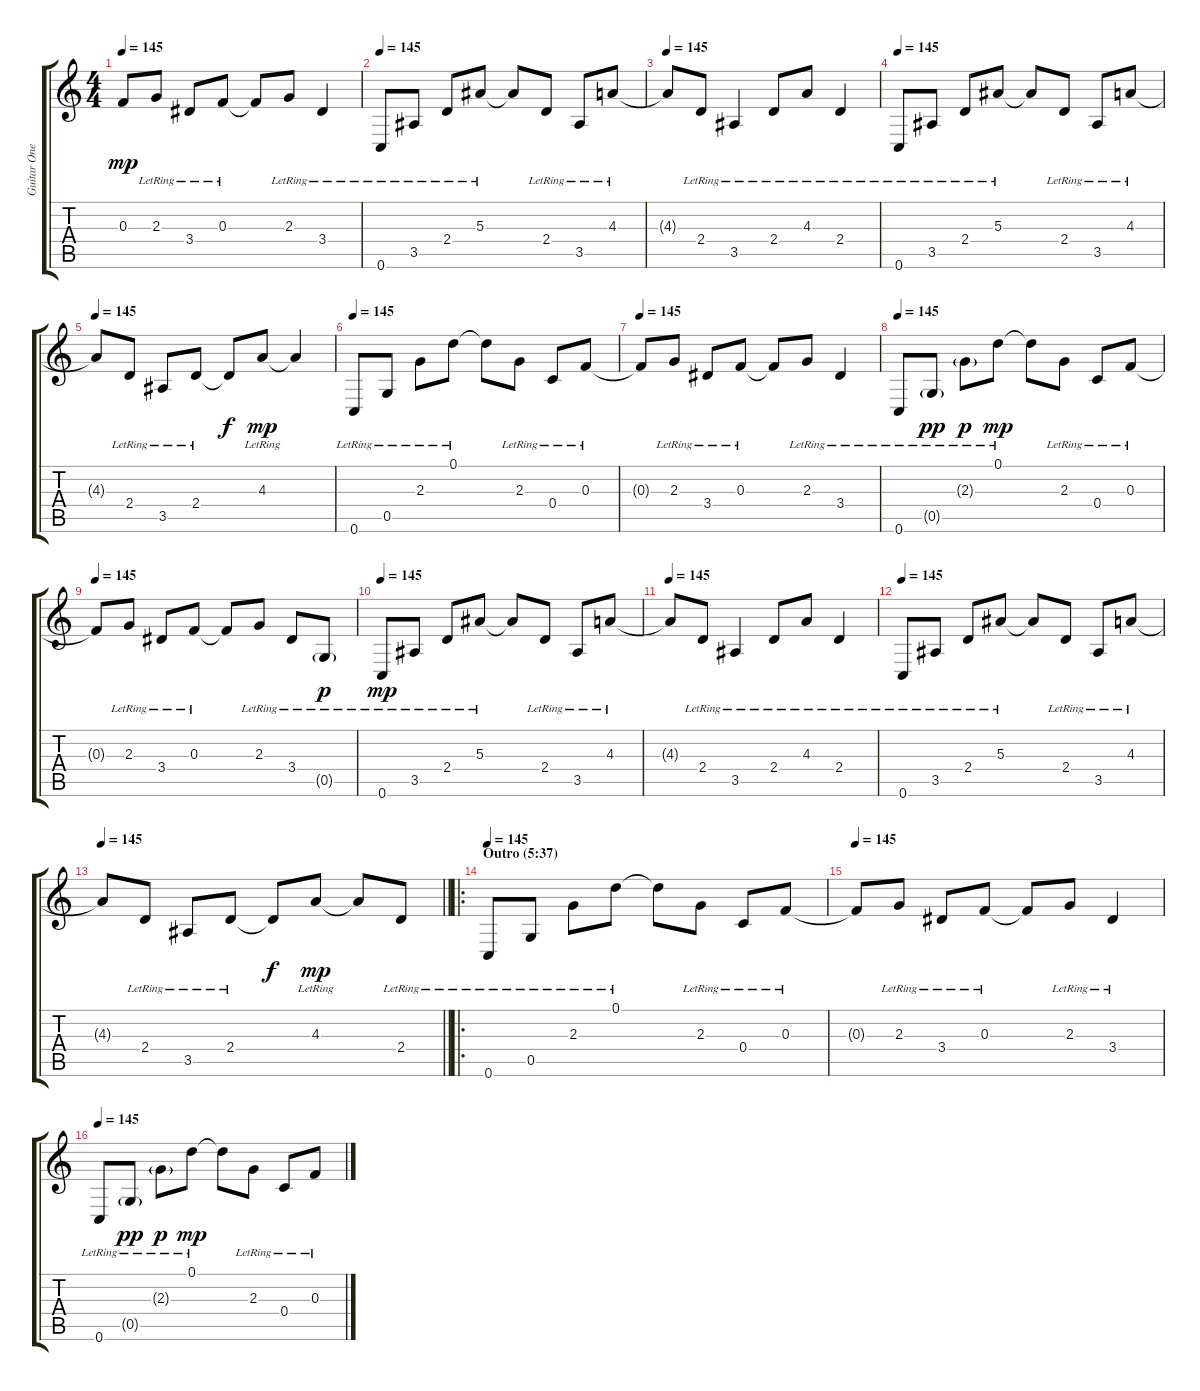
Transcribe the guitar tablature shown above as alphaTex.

\track ("Guitar One" "Guitar One") {instrument distortionguitar}
\staff {score tabs}
\tuning (D4 A3 F3 C3 G2 C2) {hide}
\ts (4 4)
\tempo 145
\clef g2
\ks c
0.3{t}.8{dy mp balance 8 instrument electricguitarjazz} 2.3{lr}.8 3.4{lr}.8 0.3{lr}.8 0.3{t}.8 2.3{lr}.8 3.4{lr}.4 |
\tempo 145
0.6{lr}.8{balance 8 instrument electricguitarjazz} 3.5{lr}.8 2.4{lr}.8 5.3{lr}.8 5.3{t}.8 2.4{lr}.8 3.5{lr}.8 4.3{lr}.8 |
\tempo 145
4.3{t}.8{balance 8 instrument electricguitarjazz} 2.4{lr}.8 3.5{lr}.4 2.4{lr}.8 4.3{lr}.8 2.4{lr}.4 |
\tempo 145
0.6{lr}.8{balance 8 instrument electricguitarjazz} 3.5{lr}.8 2.4{lr}.8 5.3{lr}.8 5.3{t}.8 2.4{lr}.8 3.5{lr}.8 4.3{lr}.8 |
\tempo 145
4.3{t}.8{balance 8 instrument electricguitarjazz} 2.4{lr}.8 3.5{lr}.8 2.4{lr}.8 2.4{t}.8{dy f} 4.3{lr}.8{dy mp} 4.3{t}.4 |
\tempo 145
0.6{lr}.8{balance 8 instrument electricguitarjazz} 0.5{lr}.8 2.3{lr}.8 0.1{lr}.8 0.1{t}.8 2.3{lr}.8 0.4{lr}.8 0.3{lr}.8 |
\tempo 145
0.3{t}.8{balance 8 instrument electricguitarjazz} 2.3{lr}.8 3.4{lr}.8 0.3{lr}.8 0.3{t}.8 2.3{lr}.8 3.4{lr}.4 |
\tempo 145
0.6{lr}.8{balance 8 instrument electricguitarjazz} 0.5{g lr}.8{dy pp} 2.3{g lr}.8{dy p} 0.1{lr}.8{dy mp} 0.1{t}.8 2.3{lr}.8 0.4{lr}.8 0.3{lr}.8 |
\tempo 145
0.3{t}.8{balance 8 instrument electricguitarjazz} 2.3{lr}.8 3.4{lr}.8 0.3{lr}.8 0.3{t}.8 2.3{lr}.8 3.4{lr}.8 0.5{g lr}.8{dy p} |
\tempo 145
0.6{lr}.8{dy mp balance 8 instrument electricguitarjazz} 3.5{lr}.8 2.4{lr}.8 5.3{lr}.8 5.3{t}.8 2.4{lr}.8 3.5{lr}.8 4.3{lr}.8 |
\tempo 145
4.3{t}.8{balance 8 instrument electricguitarjazz} 2.4{lr}.8 3.5{lr}.4 2.4{lr}.8 4.3{lr}.8 2.4{lr}.4 |
\tempo 145
0.6{lr}.8{balance 8 instrument electricguitarjazz} 3.5{lr}.8 2.4{lr}.8 5.3{lr}.8 5.3{t}.8 2.4{lr}.8 3.5{lr}.8 4.3{lr}.8 |
\tempo 145
\barLineRight lightlight
4.3{t}.8{balance 8 instrument electricguitarjazz} 2.4{lr}.8 3.5{lr}.8 2.4{lr}.8 2.4{t}.8{dy f} 4.3{lr}.8{dy mp} 4.3{t}.8 2.4{lr}.8 |
\ro
\section ("" "Outro (5:37)")
\tempo 145
0.6{lr}.8{balance 8 instrument electricguitarjazz} 0.5{lr}.8 2.3{lr}.8 0.1{lr}.8 0.1{t}.8 2.3{lr}.8 0.4{lr}.8 0.3{lr}.8 |
\tempo 145
0.3{t}.8{balance 8 instrument electricguitarjazz} 2.3{lr}.8 3.4{lr}.8 0.3{lr}.8 0.3{t}.8 2.3{lr}.8 3.4{lr}.4 |
\tempo 145
0.6{lr}.8{balance 8 instrument electricguitarjazz} 0.5{g lr}.8{dy pp} 2.3{g lr}.8{dy p} 0.1{lr}.8{dy mp} 0.1{t}.8 2.3{lr}.8 0.4{lr}.8 0.3{lr}.8
